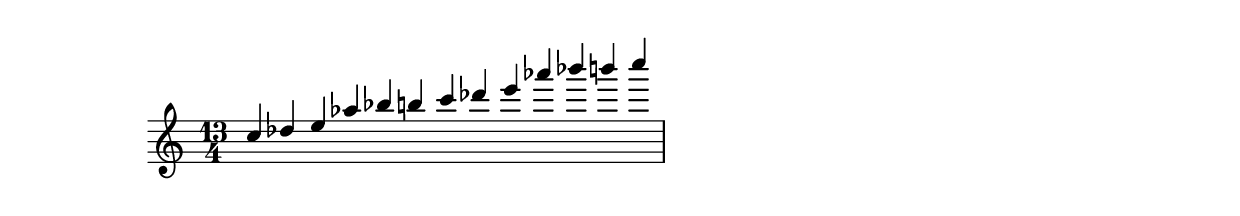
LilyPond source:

\version "2.18.2" \score { \new Staff << \new Voice { \set midiInstrument = #"piano" \voiceOne
 \key c \major \time 13/4
\override Voice.TextScript.font-size = #-4
 { c'' des'' e'' aes'' bes'' b'' c''' des''' e''' aes''' bes''' b''' c''''  } 
 } >> \layout { } \midi { \context { \Staff \remove "Staff_performer" }
\context { \Voice \consists "Staff_performer" } \tempo 2 = 60 } }
\paper{oddHeaderMarkup = ##f oddFooterMarkup = ##f}
